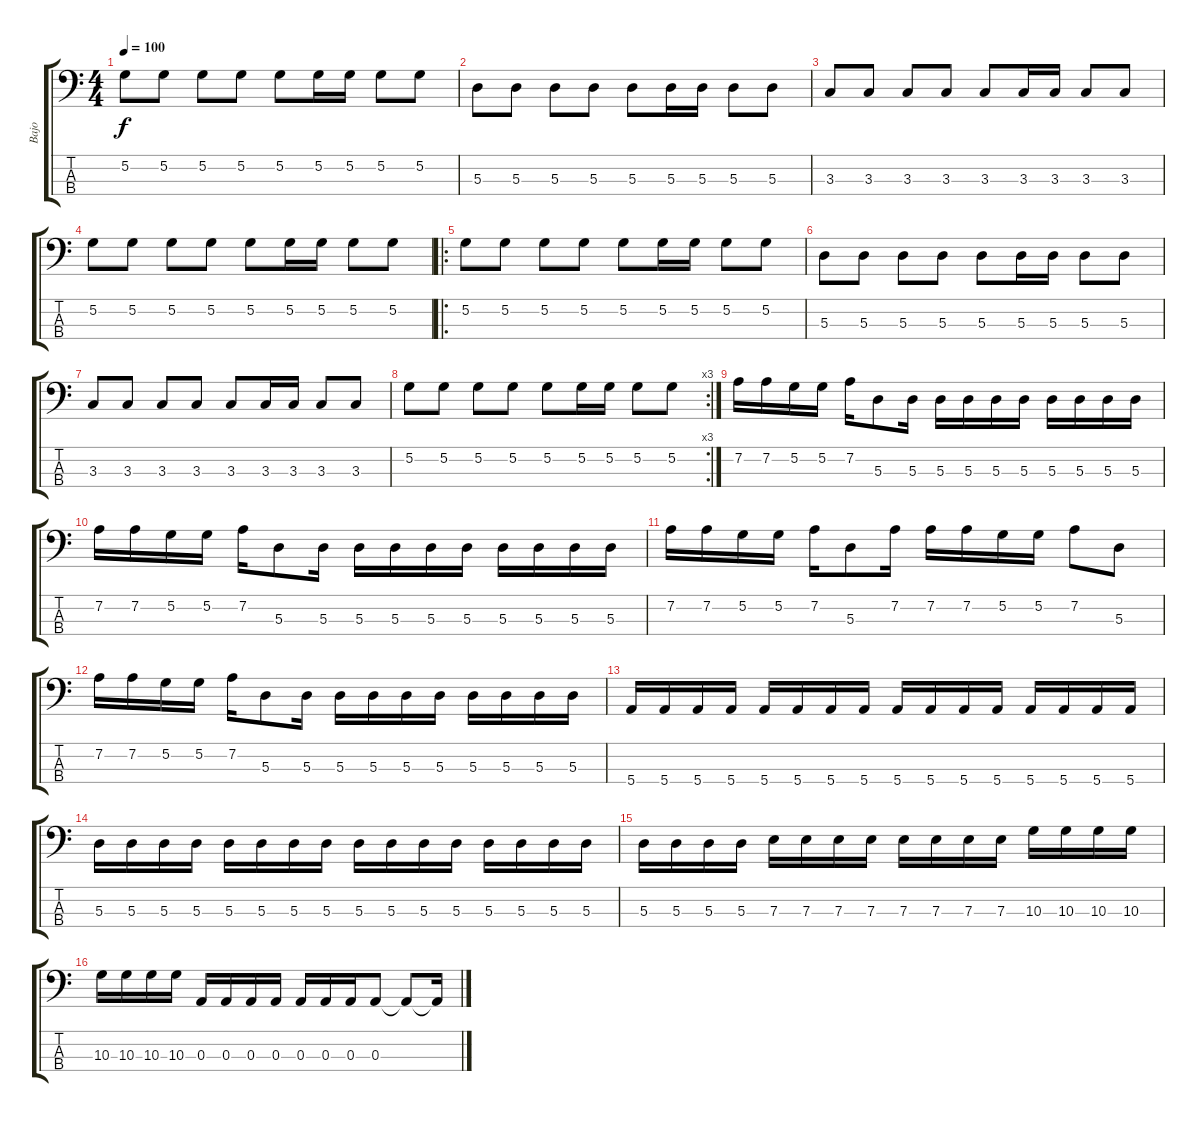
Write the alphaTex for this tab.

\track ("Bajo" "Bajo") {instrument electricbasspick}
\staff {score tabs}
\tuning (G2 D2 A1 E1) {hide}
\ts (4 4)
\tempo 100
\clef f4
\ks c
5.2.8{dy f instrument electricbasspick} 5.2.8 5.2.8 5.2.8 5.2.8 5.2.16 5.2.16 5.2.8 5.2.8 |
5.3.8 5.3.8 5.3.8 5.3.8 5.3.8 5.3.16 5.3.16 5.3.8 5.3.8 |
3.3.8 3.3.8 3.3.8 3.3.8 3.3.8 3.3.16 3.3.16 3.3.8 3.3.8 |
5.2.8 5.2.8 5.2.8 5.2.8 5.2.8 5.2.16 5.2.16 5.2.8 5.2.8 |
\ro
5.2.8 5.2.8 5.2.8 5.2.8 5.2.8 5.2.16 5.2.16 5.2.8 5.2.8 |
5.3.8 5.3.8 5.3.8 5.3.8 5.3.8 5.3.16 5.3.16 5.3.8 5.3.8 |
3.3.8 3.3.8 3.3.8 3.3.8 3.3.8 3.3.16 3.3.16 3.3.8 3.3.8 |
\rc 3
5.2.8 5.2.8 5.2.8 5.2.8 5.2.8 5.2.16 5.2.16 5.2.8 5.2.8 |
7.2.16 7.2.16 5.2.16 5.2.16 7.2.16 5.3.8 5.3.16 5.3.16 5.3.16 5.3.16 5.3.16 5.3.16 5.3.16 5.3.16 5.3.16 |
7.2.16 7.2.16 5.2.16 5.2.16 7.2.16 5.3.8 5.3.16 5.3.16 5.3.16 5.3.16 5.3.16 5.3.16 5.3.16 5.3.16 5.3.16 |
7.2.16 7.2.16 5.2.16 5.2.16 7.2.16 5.3.8 7.2.16 7.2.16 7.2.16 5.2.16 5.2.16 7.2.8 5.3.8 |
7.2.16 7.2.16 5.2.16 5.2.16 7.2.16 5.3.8 5.3.16 5.3.16 5.3.16 5.3.16 5.3.16 5.3.16 5.3.16 5.3.16 5.3.16 |
5.4.16 5.4.16 5.4.16 5.4.16 5.4.16 5.4.16 5.4.16 5.4.16 5.4.16 5.4.16 5.4.16 5.4.16 5.4.16 5.4.16 5.4.16 5.4.16 |
5.3.16 5.3.16 5.3.16 5.3.16 5.3.16 5.3.16 5.3.16 5.3.16 5.3.16 5.3.16 5.3.16 5.3.16 5.3.16 5.3.16 5.3.16 5.3.16 |
5.3.16 5.3.16 5.3.16 5.3.16 7.3.16 7.3.16 7.3.16 7.3.16 7.3.16 7.3.16 7.3.16 7.3.16 10.3.16 10.3.16 10.3.16 10.3.16 |
10.3.16 10.3.16 10.3.16 10.3.16 0.3.16 0.3.16 0.3.16 0.3.16 0.3.16 0.3.16 0.3.16 0.3.8 0.3{t}.8 0.3{t}.16
